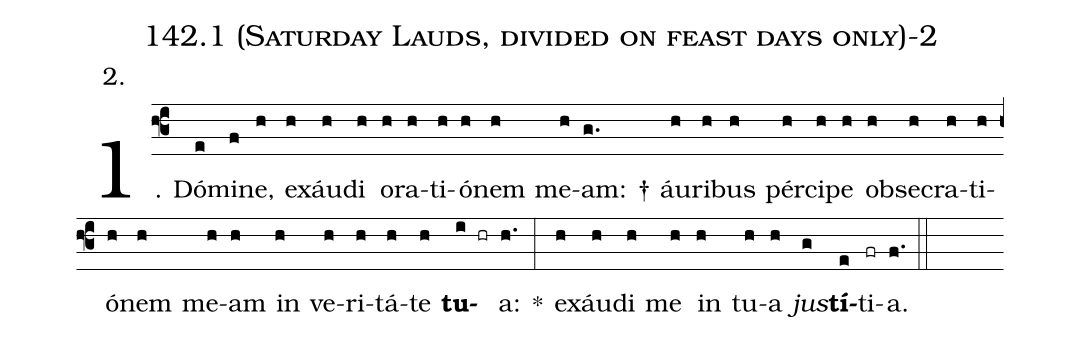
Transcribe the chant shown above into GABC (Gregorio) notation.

name: 142.1 (Saturday Lauds, divided on feast days only)-2;
annotation: 2.;
%%
(f3)1. Dó(e)mi(f)ne,(h) ex(h)áu(h)di(h) o(h)ra(h)ti(h)ó(h)nem(h) me(h)am: †(g.) áu(h)ri(h)bus(h) pér(h)ci(h)pe(h) ob(h)se(h)cra(h)ti(h)ó(h)nem(h) me(h)am(h) in(h) ve(h)ri(h)tá(h)te(h) <b>tu</b>(i hr)a:(h.) *(:) ex(h)áu(h)di(h) me(h) in(h) tu(h)a(h) <i>jus</i>(g)<b>tí</b>(e)ti(fr)a.(f.) (::)
